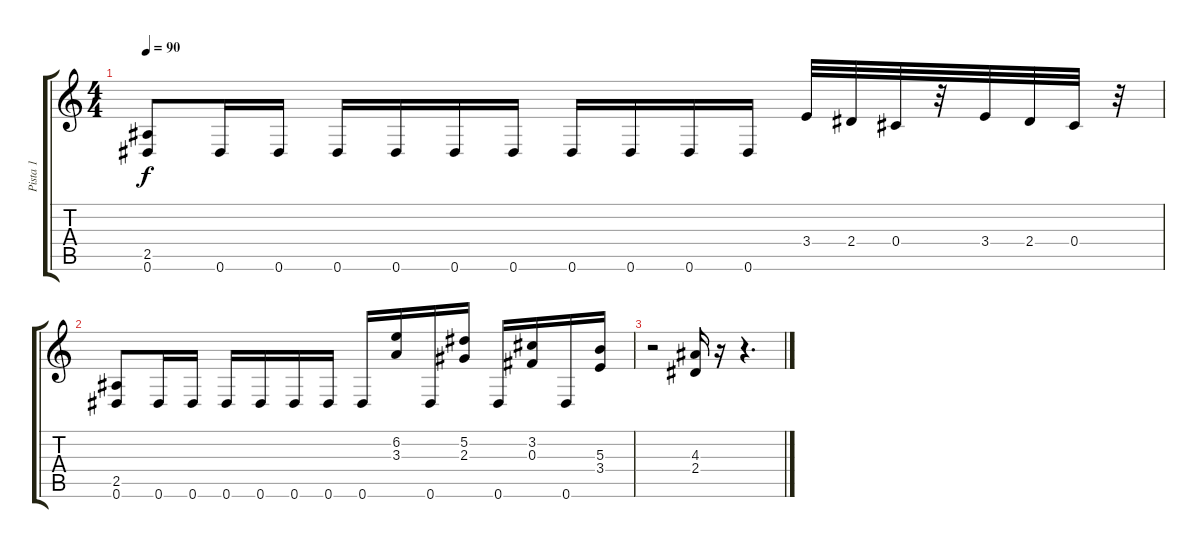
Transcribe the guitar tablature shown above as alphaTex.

\track ("Pista 1" "Pista 1") {instrument distortionguitar}
\staff {score tabs}
\tuning (Eb4 Bb3 Gb3 Db3 Ab2 Eb2) {hide}
\ts (4 4)
\tempo 90
\clef g2
\ks c
(2.5 0.6).8{dy f} 0.6.16 0.6.16 0.6.16 0.6.16 0.6.16 0.6.16 0.6.16 0.6.16 0.6.16 0.6.16 3.4.32 2.4.32 0.4.32 r.32 3.4.32 2.4.32 0.4.32 r.32 |
(2.5 0.6).8 0.6.16 0.6.16 0.6.16 0.6.16 0.6.16 0.6.16 0.6.16 (6.2 3.3).16 0.6.16 (5.2 2.3).16 0.6.16 (3.2 0.3).16 0.6.16 (5.3 3.4).16 |
r.2 (4.3 2.4).16 r.16 r.4{d}
